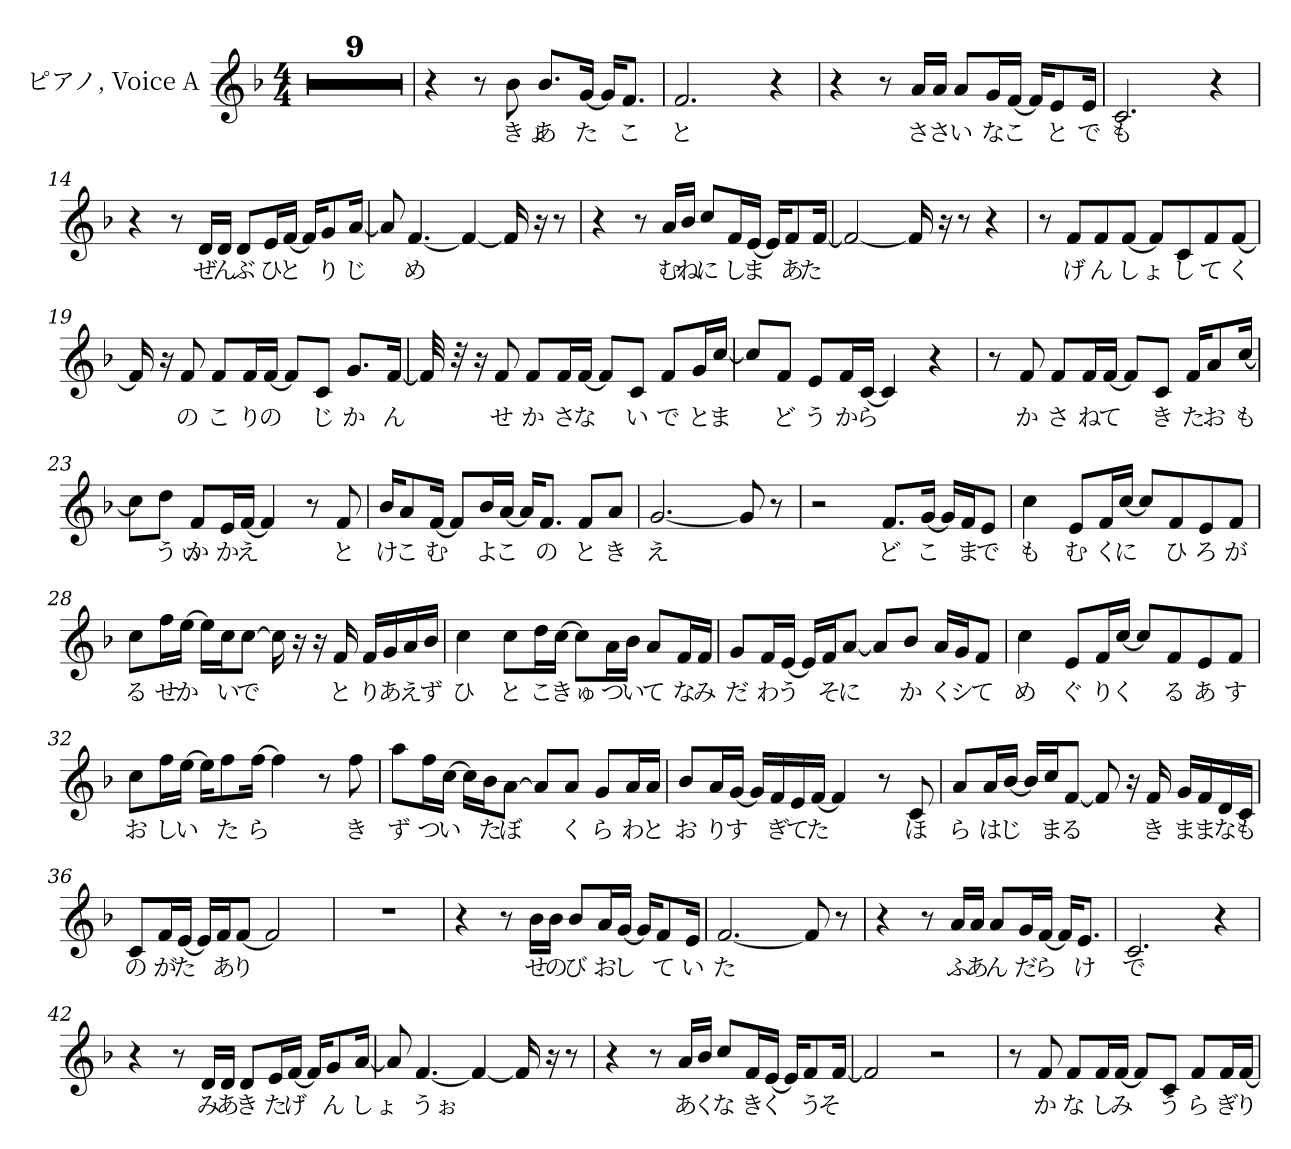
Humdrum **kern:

**kern	**text
*part1	*part1
*staff1	*staff1
*I"ピアノ, Voice A	*
*clefG2	*
*k[b-]	*
*M4/4	*
*MM117	*
=1	=1
1r	.
=2	=2
1r	.
=3	=3
1r	.
=4	=4
1r	.
=5	=5
1r	.
=6	=6
1r	.
=7	=7
1r	.
=8	=8
1r	.
=9	=9
1r	.
=10	=10
4r	.
8r	.
!	!LO:LY:b
8b-\	きょ
!	!LO:LY:b
8.b-/L	あ
!	!LO:LY:b
[16g/Jk	た
16g/KL]	.
!	!LO:LY:b
8.f/J	こ
=11	=11
!	!LO:LY:b
2.f/	と
4r	.
!!LO:LB:g=z
=12	=12
4r	.
8r	.
!	!LO:LY:b
16a/LL	さ
!	!LO:LY:b
16a/JJ	さ
!	!LO:LY:b
8a/L	い
!	!LO:LY:b
16g/L	な
!	!LO:LY:b
[16f/JJ	こ
16f/KL]	.
!	!LO:LY:b
8e/	と
!	!LO:LY:b
16e/Jk	で
=13	=13
!	!LO:LY:b
2.c/	も
4r	.
=14	=14
4r	.
8r	.
!	!LO:LY:b
16d/LL	ぜ
!	!LO:LY:b
16d/JJ	ん
!	!LO:LY:b
8d/L	ぶ
!	!LO:LY:b
16e/L	ひ
!	!LO:LY:b
[16f/JJ	と
16f/KL]	.
!	!LO:LY:b
8g/	り
!	!LO:LY:b
[16a/Jk	じ
=15	=15
8a/]	.
!	!LO:LY:b
[4.f/	め
4f/_	.
16f/]	.
16r	.
8r	.
=16	=16
4r	.
8r	.
!	!LO:LY:b
16a/LL	む
!	!LO:LY:b
16b-/JJ	ね
!	!LO:LY:b
8cc/L	に
!	!LO:LY:b
16f/L	し
!	!LO:LY:b
[16e/JJ	ま
16e/KL]	.
!	!LO:LY:b
8f/	あ
!	!LO:LY:b
[16f/Jk	た
!!LO:LB:g=z
=17	=17
2f/_	.
16f/]	.
16r	.
8r	.
4r	.
=18	=18
8r	.
!	!LO:LY:b
8f/L	げ
!	!LO:LY:b
8f/	ん
!	!LO:LY:b
[8f/J	しょ
8f/L]	.
!	!LO:LY:b
8c/	し
!	!LO:LY:b
8f/	て
!	!LO:LY:b
[8f/J	く
=19	=19
16f/]	.
16r	.
!	!LO:LY:b
8f/	の
!	!LO:LY:b
8f/L	こ
!	!LO:LY:b
16f/L	り
!	!LO:LY:b
[16f/JJ	の
8f/L]	.
!	!LO:LY:b
8c/J	じ
!	!LO:LY:b
8.g/L	か
!	!LO:LY:b
[16f/Jk	ん
=20	=20
32f/]	.
32r	.
16r	.
!	!LO:LY:b
8f/	せ
!	!LO:LY:b
8f/L	か
!	!LO:LY:b
16f/L	さ
!	!LO:LY:b
[16f/JJ	な
8f/L]	.
!	!LO:LY:b
8c/J	い
!	!LO:LY:b
8f/L	で
!	!LO:LY:b
16g/L	と
!	!LO:LY:b
[16cc/JJ	ま
!!LO:LB:g=z
=21	=21
8cc/L]	.
!	!LO:LY:b
8f/J	ど
!	!LO:LY:b
8e/L	う
!	!LO:LY:b
16f/L	か
!	!LO:LY:b
[16c/JJ	ら
4c/]	.
4r	.
=22	=22
8r	.
!	!LO:LY:b
8f/	か
!	!LO:LY:b
8f/L	さ
!	!LO:LY:b
16f/L	ね
!	!LO:LY:b
[16f/JJ	て
8f/L]	.
!	!LO:LY:b
8c/J	き
!	!LO:LY:b
16f/KL	た
!	!LO:LY:b
8a/	お
!	!LO:LY:b
[16cc/Jk	も
=23	=23
8cc\L]	.
!	!LO:LY:b
8dd\J	うぃ
!	!LO:LY:b
8f/L	か
!	!LO:LY:b
16e/L	か
!	!LO:LY:b
[16f/JJ	え
4f/]	.
8r	.
!	!LO:LY:b
8f/	と
=24	=24
!	!LO:LY:b
16b-/KL	け
!	!LO:LY:b
8a/	こ
!	!LO:LY:b
[16f/Jk	む
8f/L]	.
!	!LO:LY:b
16b-/L	よ
!	!LO:LY:b
[16a/JJ	こ
16a/KL]	.
!	!LO:LY:b
8.f/J	の
!	!LO:LY:b
8f/L	と
!	!LO:LY:b
8a/J	き
!!LO:LB:g=z
=25	=25
!	!LO:LY:b
[2.g/	え
8g/]	.
8r	.
=26	=26
2r	.
!	!LO:LY:b
8.f/L	ど
!	!LO:LY:b
[16g/Jk	こ
16g/LL]	.
!	!LO:LY:b
16f/J	ま
!	!LO:LY:b
8e/J	で
=27	=27
!	!LO:LY:b
4cc\	も
!	!LO:LY:b
8e/L	む
!	!LO:LY:b
16f/L	く
!	!LO:LY:b
[16cc/JJ	に
8cc/L]	.
!	!LO:LY:b
8f/	ひ
!	!LO:LY:b
8e/	ろ
!	!LO:LY:b
8f/J	が
=28	=28
!	!LO:LY:b
8cc\L	る
!	!LO:LY:b
16ff\L	せ
!	!LO:LY:b
[16ee\JJ	か
16ee\LL]	.
!	!LO:LY:b
16cc\J	い
!	!LO:LY:b
[8cc\J	で
16cc\]	.
16r	.
16r	.
!	!LO:LY:b
16f/	と
!	!LO:LY:b
16f/LL	り
!	!LO:LY:b
16g/	あ
!	!LO:LY:b
16a/	え
!	!LO:LY:b
16b-/JJ	ず
!!LO:LB:g=z
=29	=29
!	!LO:LY:b
4cc\	ひ
!	!LO:LY:b
8cc\L	と
!	!LO:LY:b
16dd\L	こ
!	!LO:LY:b
[16cc\JJ	きゅ
8cc\L]	.
!	!LO:LY:b
16a\L	つ
!	!LO:LY:b
16b-\JJ	い
!	!LO:LY:b
8a/L	て
!	!LO:LY:b
16f/L	な
!	!LO:LY:b
16f/JJ	み
=30	=30
!	!LO:LY:b
8g/L	だ
!	!LO:LY:b
16f/L	わ
!	!LO:LY:b
[16e/JJ	う
16e/LL]	.
!	!LO:LY:b
16f/J	そ
!	!LO:LY:b
[8a/J	に
8a/L]	.
!	!LO:LY:b
8b-/J	か
!	!LO:LY:b
16a/LL	く
!	!LO:LY:b
16g/J	シ
!	!LO:LY:b
8f/J	て
=31	=31
!	!LO:LY:b
4cc\	め
!	!LO:LY:b
8e/L	ぐ
!	!LO:LY:b
16f/L	り
!	!LO:LY:b
[16cc/JJ	く
8cc/L]	.
!	!LO:LY:b
8f/	る
!	!LO:LY:b
8e/	あ
!	!LO:LY:b
8f/J	す
=32	=32
!	!LO:LY:b
8cc\L	お
!	!LO:LY:b
16ff\L	し
!	!LO:LY:b
[16ee\JJ	い
16ee\KL]	.
!	!LO:LY:b
8ff\	た
!	!LO:LY:b
[16ff\Jk	ら
4ff\]	.
8r	.
!	!LO:LY:b
8ff\	き
!!LO:LB:g=z
=33	=33
!	!LO:LY:b
8aa\L	ず
!	!LO:LY:b
16ff\L	つ
!	!LO:LY:b
[16cc\JJ	い
16cc\LL]	.
!	!LO:LY:b
16b-\J	た
!	!LO:LY:b
[8a\J	ぼ
8a/L]	.
!	!LO:LY:b
8a/J	く
!	!LO:LY:b
8g/L	ら
!	!LO:LY:b
16a/L	わ
!	!LO:LY:b
16a/JJ	と
=34	=34
!	!LO:LY:b
8b-/L	お
!	!LO:LY:b
16a/L	り
!	!LO:LY:b
[16g/JJ	す
16g/LL]	.
!	!LO:LY:b
16f/	ぎ
!	!LO:LY:b
16e/	て
!	!LO:LY:b
[16f/JJ	た
4f/]	.
8r	.
!	!LO:LY:b
8c/	ほ
=35	=35
!	!LO:LY:b
8a/L	ら
!	!LO:LY:b
16a/L	は
!	!LO:LY:b
[16b-/JJ	じ
16b-/LL]	.
!	!LO:LY:b
16cc/J	ま
!	!LO:LY:b
[8f/J	る
8f/]	.
16r	.
!	!LO:LY:b
16f/	き
!	!LO:LY:b
16g/LL	ま
!	!LO:LY:b
16f/	ま
!	!LO:LY:b
16d/	な
!	!LO:LY:b
16c/JJ	も
!!LO:LB:g=z
=36	=36
!	!LO:LY:b
8c/L	の
!	!LO:LY:b
16f/L	が
!	!LO:LY:b
[16e/JJ	た
16e/LL]	.
!	!LO:LY:b
16f/J	あ
!	!LO:LY:b
[8f/J	り
2f/]	.
=37	=37
1r	.
=38	=38
4r	.
8r	.
!	!LO:LY:b
16b-\LL	せ
!	!LO:LY:b
16b-\JJ	の
!	!LO:LY:b
8b-/L	び
!	!LO:LY:b
16a/L	お
!	!LO:LY:b
[16g/JJ	し
16g/KL]	.
!	!LO:LY:b
8f/	て
!	!LO:LY:b
16e/Jk	い
=39	=39
!	!LO:LY:b
[2.f/	た
8f/]	.
8r	.
=40	=40
4r	.
8r	.
!	!LO:LY:b
16a/LL	ふ
!	!LO:LY:b
16a/JJ	あ
!	!LO:LY:b
8a/L	ん
!	!LO:LY:b
16g/L	だ
!	!LO:LY:b
[16f/JJ	ら
16f/KL]	.
!	!LO:LY:b
8.e/J	け
=41	=41
!	!LO:LY:b
2.c/	で
4r	.
!!LO:LB:g=z
=42	=42
4r	.
8r	.
!	!LO:LY:b
16d/LL	み
!	!LO:LY:b
16d/JJ	あ
!	!LO:LY:b
8d/L	き
!	!LO:LY:b
16e/L	た
!	!LO:LY:b
[16f/JJ	げ
16f/KL]	.
!	!LO:LY:b
8g/	ん
!	!LO:LY:b
[16a/Jk	しょ
=43	=43
8a/]	.
!	!LO:LY:b
[4.f/	うぉ
4f/_	.
16f/]	.
16r	.
8r	.
=44	=44
4r	.
8r	.
!	!LO:LY:b
16a/LL	あ
!	!LO:LY:b
16b-/JJ	く
!	!LO:LY:b
8cc/L	な
!	!LO:LY:b
16f/L	き
!	!LO:LY:b
[16e/JJ	く
16e/KL]	.
!	!LO:LY:b
8f/	う
!	!LO:LY:b
[16f/Jk	そ
=45	=45
2f/]	.
2r	.
=46	=46
8r	.
!	!LO:LY:b
8f/	か
!	!LO:LY:b
8f/L	な
!	!LO:LY:b
16f/L	し
!	!LO:LY:b
[16f/JJ	み
8f/L]	.
!	!LO:LY:b
8c/J	う
!	!LO:LY:b
8f/L	ら
!	!LO:LY:b
16f/L	ぎ
!	!LO:LY:b
[16f/JJ	り
=	=
*-	*-
